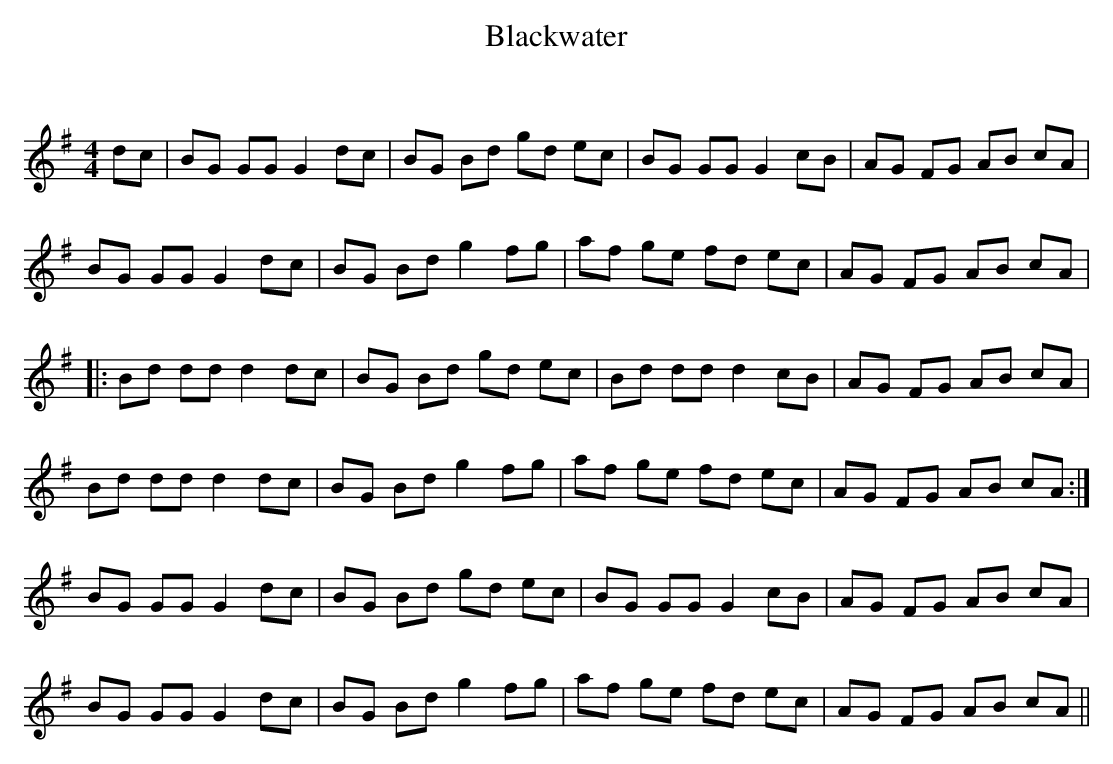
X:1
T: Blackwater
C:
Q:232
K:G
M:4/4
L:1/8
dc|BG GG G2dc|BG Bd gd ec|BG GG G2cB|AG FG AB cA|
BG GG G2dc|BG Bd g2fg|af ge fd ec|AG FG AB cA|
|:Bd dd d2dc|BG Bd gd ec|Bd dd d2cB|AG FG AB cA|
Bd dd d2dc|BG Bd g2fg|af ge fd ec|AG FG AB cA:|
BG GG G2dc|BG Bd gd ec|BG GG G2cB|AG FG AB cA|
BG GG G2dc|BG Bd g2fg|af ge fd ec|AG FG AB cA||
